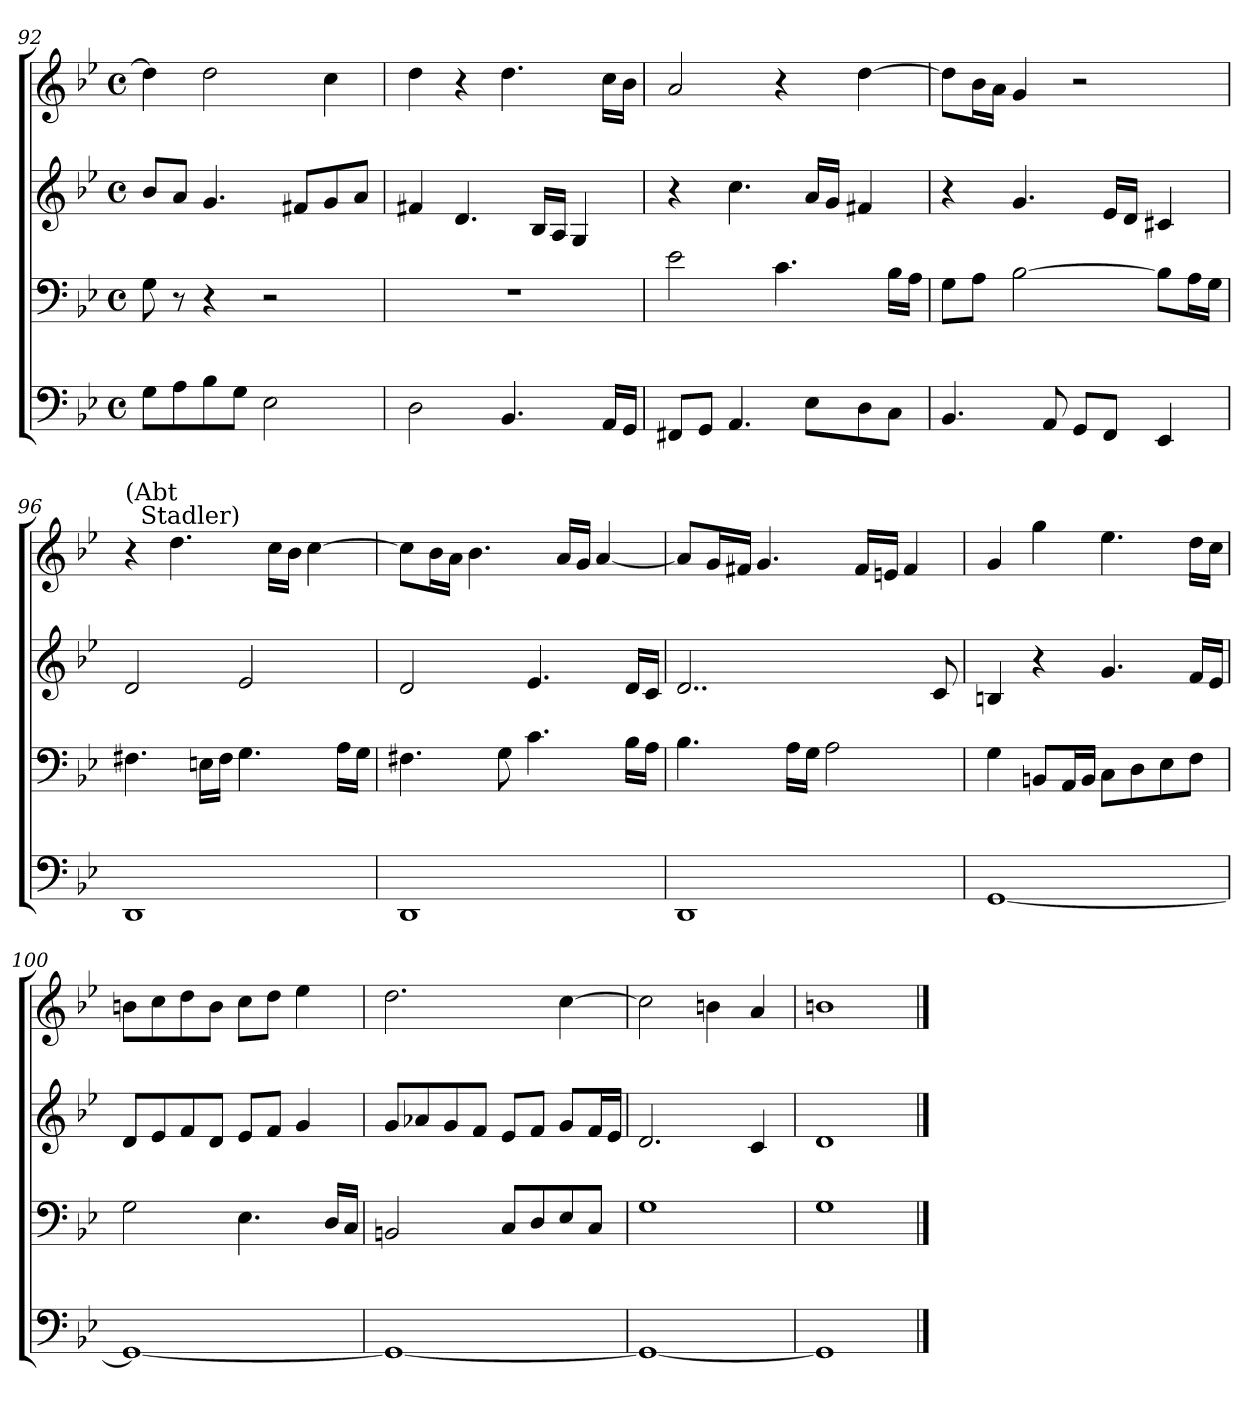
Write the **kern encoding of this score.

**kern	**kern	**kern	**kern
*part4	*part3	*part2	*part1
*staff4	*staff3	*staff2	*staff1
*clefF4	*clefF4	*clefG2	*clefG2
*k[b-e-]	*k[b-e-]	*k[b-e-]	*k[b-e-]
*M4/4	*M4/4	*M4/4	*M4/4
*met(c)	*met(c)	*met(c)	*met(c)
=92	=92	=92	=92
8G\L	8G\	8b-/L	4dd\]
8A\	8r	8a/J	.
8B-\	4r	4.g/	2dd\
8G\J	.	.	.
2E-\	2r	.	.
.	.	8f#X/L	.
.	.	8g/	4cc\
.	.	8a/J	.
=93	=93	=93	=93
2D\	1r	4f#X/	4dd\
.	.	4.d/	4r
4.BB-/	.	.	4.dd\
.	.	16B-/LL	.
.	.	16A/JJ	.
.	.	4G/	.
16AA/LL	.	.	16cc\LL
16GG/JJ	.	.	16b-\JJ
=94	=94	=94	=94
8FF#X/L	2e-\	4r	2a/
8GG/J	.	.	.
4.AA/	.	4.cc\	.
.	4.c\	.	4r
8E-\L	.	16a/LL	.
.	.	16g/JJ	.
8D\	.	4f#X/	[4dd\
8C\J	16B-\LL	.	.
.	16A\JJ	.	.
!!LO:LB:g=z
=95	=95	=95	=95
4.BB-/	8G\L	4r	8dd\L]
.	8A\J	.	16b-\L
.	.	.	16a\JJ
.	[2B-\	4.g/	4g/
8AA/	.	.	.
8GG/L	.	.	2r
8FF/J	.	16e-/LL	.
.	.	16d/JJ	.
4EE-/	8B-\L]	4c#X/	.
.	16A\L	.	.
.	16G\JJ	.	.
=96	=96	=96	=96
!	!	!	!LO:TX:a:t=(Abt\n         Stadler)
1DD	4.F#X\	2d/	4r
.	.	.	4.dd\
.	16En\LL	.	.
.	16F#\JJ	.	.
.	4.G\	2e-/	.
.	.	.	16cc\LL
.	.	.	16b-\JJ
.	.	.	[4cc\
.	16A\LL	.	.
.	16G\JJ	.	.
=97	=97	=97	=97
1DD	4.F#X\	2d/	8cc\L]
.	.	.	16b-\L
.	.	.	16a\JJ
.	.	.	4.b-\
.	8G\	.	.
.	4.c\	4.e-/	.
.	.	.	16a/LL
.	.	.	16g/JJ
.	.	.	[4a/
.	16B-\LL	16d/LL	.
.	16A\JJ	16c/JJ	.
=98	=98	=98	=98
1DD	4.B-\	2..d/	8a/L]
.	.	.	16g/L
.	.	.	16f#X/JJ
.	.	.	4.g/
.	16A\LL	.	.
.	16G\JJ	.	.
.	2A\	.	.
.	.	.	16f#/LL
.	.	.	16en/JJ
.	.	.	4f#/
.	.	8c/	.
!!LO:LB:g=z
=99	=99	=99	=99
[1GG	4G\	4Bn/	4g/
.	8BBn/L	4r	4gg\
.	16AA/L	.	.
.	16BB/JJ	.	.
.	8C\L	4.g/	4.ee-\
.	8D\	.	.
.	8E-\	.	.
.	8F\J	16f/LL	16dd\LL
.	.	16e-/JJ	16cc\JJ
=100	=100	=100	=100
1GG_	2G\	8d/L	8bn\L
.	.	8e-/	8cc\
.	.	8f/	8dd\
.	.	8d/J	8b\J
.	4.E-\	8e-/L	8cc\L
.	.	8f/J	8dd\J
.	.	4g/	4ee-\
.	16D/LL	.	.
.	16C/JJ	.	.
=101	=101	=101	=101
1GG_	2BBn/	8g/L	2.dd\
.	.	8a-X/	.
.	.	8g/	.
.	.	8f/J	.
.	8C/L	8e-/L	.
.	8D/	8f/J	.
.	8E-/	8g/L	[4cc\
.	8C/J	16f/L	.
.	.	16e-/JJ	.
=102	=102	=102	=102
1GG_	1G	2.d/	2cc\]
.	.	.	4bn\
.	.	4c/	4a/
=103	=103	=103	=103
1GG]	1G	1d	1bn
==	==	==	==
*-	*-	*-	*-
